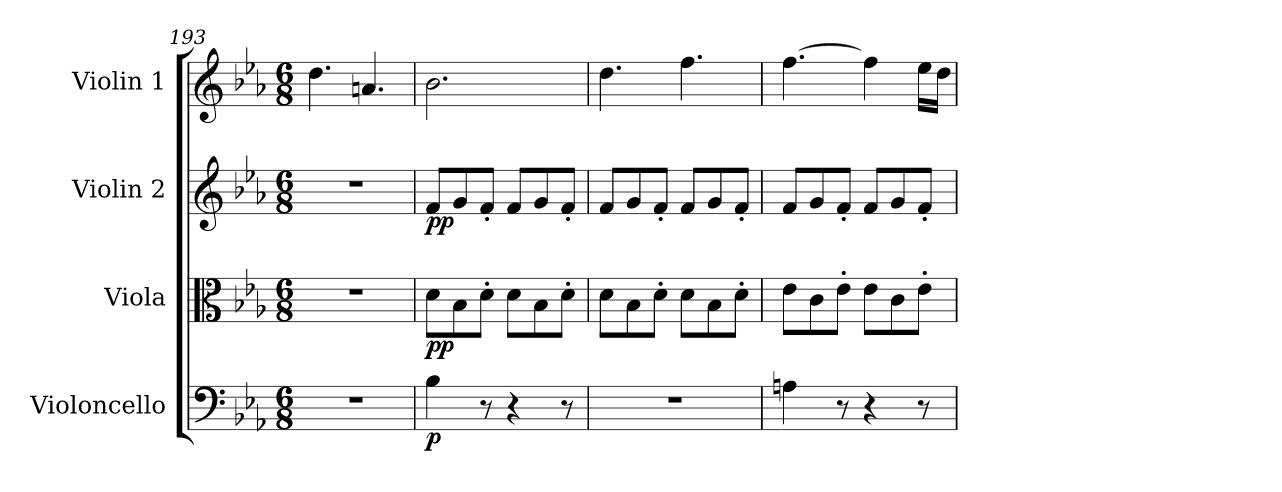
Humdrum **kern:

**kern	**dynam	**kern	**dynam	**kern	**dynam	**kern	**dynam
*part4	*part4	*part3	*part3	*part2	*part2	*part1	*part1
*staff4	*staff4	*staff3	*staff3	*staff2	*staff2	*staff1	*staff1
*I"Violoncello	*	*I"Viola	*	*I"Violin 2	*	*I"Violin 1	*
*I'Vc	*	*I'Vla	*	*I'Vln	*	*I'Vln	*
*clefF4	*	*clefC3	*	*clefG2	*	*clefG2	*
*k[b-e-a-]	*	*k[b-e-a-]	*	*k[b-e-a-]	*	*k[b-e-a-]	*
*M6/8	*	*M6/8	*	*M6/8	*	*M6/8	*
=193	=193	=193	=193	=193	=193	=193	=193
2.r	.	2.r	.	2.r	.	4.dd\	.
.	.	.	.	.	.	4.an/	.
=194	=194	=194	=194	=194	=194	=194	=194
!	!LO:DY:b	!	!LO:DY:b	!	!LO:DY:b	!	!LO:DY:b
4B-\	p	8d\L	pp	8f/L	pp	2.b-\	other-dynamics
.	.	8B-\	.	8g/	.	.	.
8r	.	8d'\J	.	8f'/J	.	.	.
4r	.	8d\L	.	8f/L	.	.	.
.	.	8B-\	.	8g/	.	.	.
8r	.	8d'\J	.	8f'/J	.	.	.
=195	=195	=195	=195	=195	=195	=195	=195
2.r	.	8d\L	.	8f/L	.	4.dd\	.
.	.	8B-\	.	8g/	.	.	.
.	.	8d'\J	.	8f'/J	.	.	.
.	.	8d\L	.	8f/L	.	4.ff\	.
.	.	8B-\	.	8g/	.	.	.
.	.	8d'\J	.	8f'/J	.	.	.
!!LO:PB:g=z
=196	=196	=196	=196	=196	=196	=196	=196
4An\	.	8e-\L	.	8f/L	.	[4.ff\	.
.	.	8c\	.	8g/	.	.	.
8r	.	8e-'\J	.	8f'/J	.	.	.
4r	.	8e-\L	.	8f/L	.	4ff\]	.
.	.	8c\	.	8g/	.	.	.
8r	.	8e-'\J	.	8f'/J	.	16ee-\LL	.
.	.	.	.	.	.	16dd\JJ	.
=	=	=	=	=	=	=	=
*-	*-	*-	*-	*-	*-	*-	*-
